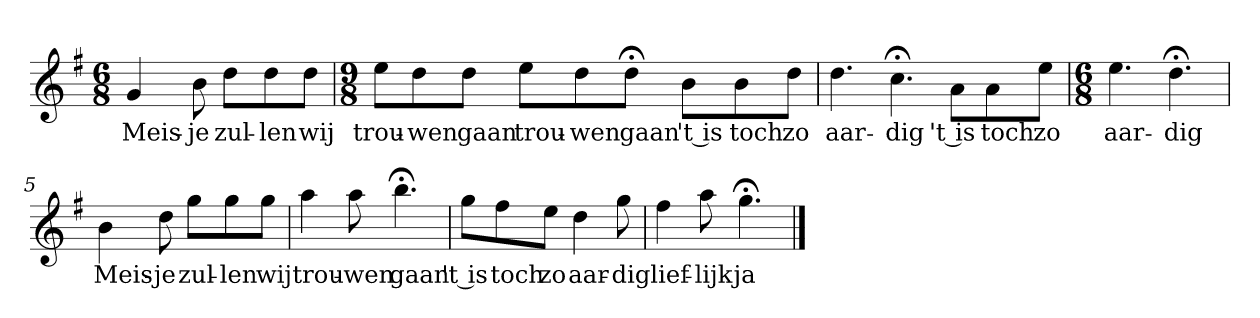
**kern	**text
*part1	*part1
*staff1	*staff1
*k[f#]	*
*G:	*
*M6/8	*
*MM120	*
=1	=1
4g	Meis-
8b	-je
8ddL	zul-
8dd	-len
8ddJ	wij
=2	=2
*M9/8	*
8eeL	trou-
8dd	-wen
8ddJ	gaan
8eeL	trou-
8dd	-wen
8dd;<J	gaan
8bL	't is
8b	toch
8ddJ	zo
=3	=3
4.dd	aar-
4.cc;<	-dig
8aL	't is
8a	toch
8eeJ	zo
=4	=4
*M6/8	*
4.ee	aar-
4.dd;<	-dig
=5	=5
4b	Meis-
8dd	-je
8ggL	zul-
8gg	-len
8ggJ	wij
=6	=6
4aa	trou-
8aa	-wen
4.bb;<	gaan
=7	=7
8ggL	't is
8ff#	toch
8eeJ	zo
4dd	aar-
8gg	-dig
=8	=8
4ff#	lief-
8aa	-lijk
4.gg;<	ja
==	==
*-	*-
